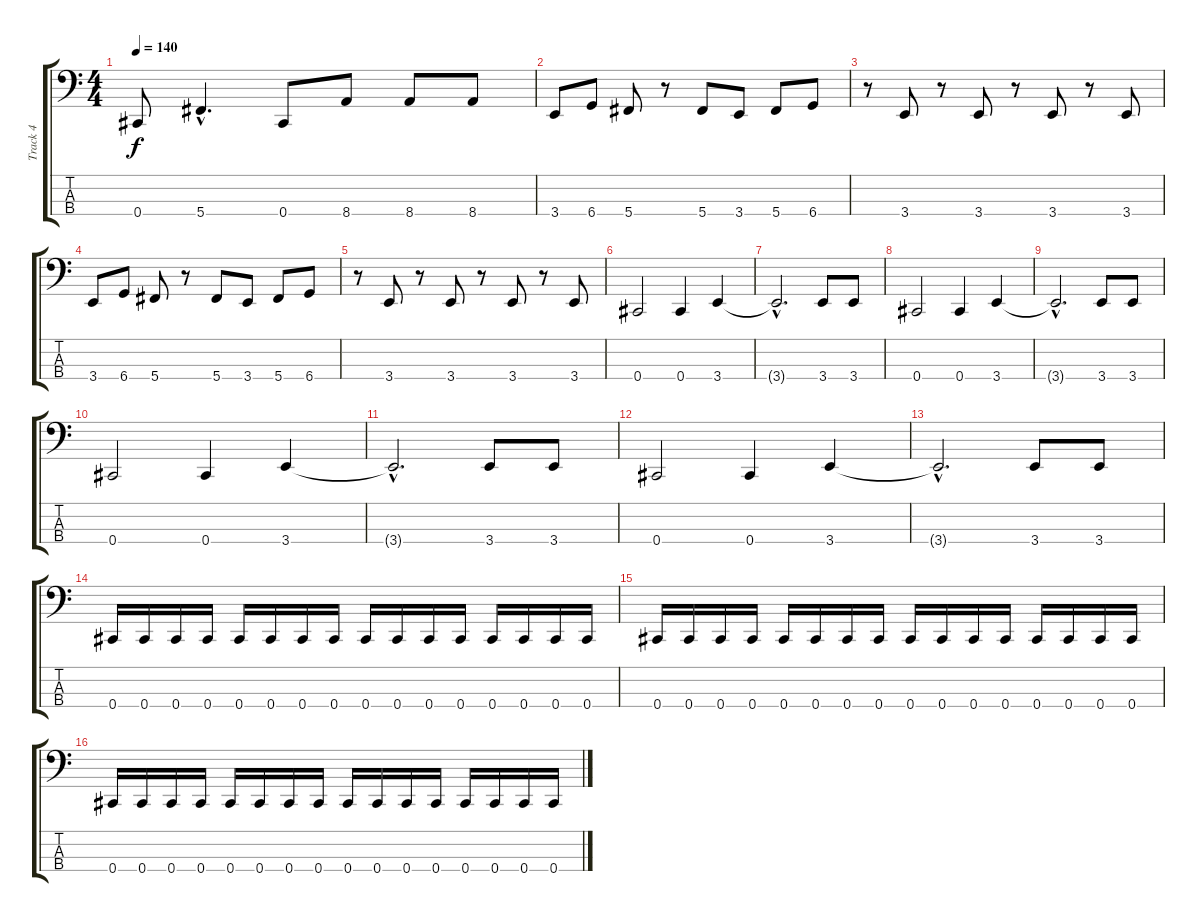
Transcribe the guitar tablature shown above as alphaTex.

\track ("Track 4" "Track 4") {instrument electricbassfinger}
\staff {score tabs}
\tuning (Gb2 Db2 Ab1 Db1) {hide}
\ts (4 4)
\tempo 140
\clef f4
\ks c
0.4{t}.8{dy f} 5.4{hac}.4{d} 0.4.8 8.4.8 8.4.8 8.4.8 |
3.4.8 6.4.8 5.4.8 r.8 5.4.8 3.4.8 5.4.8 6.4.8 |
r.8 3.4.8 r.8 3.4.8 r.8 3.4.8 r.8 3.4.8 |
3.4.8 6.4.8 5.4.8 r.8 5.4.8 3.4.8 5.4.8 6.4.8 |
r.8 3.4.8 r.8 3.4.8 r.8 3.4.8 r.8 3.4.8 |
0.4.2 0.4.4 3.4.4 |
3.4{hac t}.2{d} 3.4.8 3.4.8 |
0.4.2 0.4.4 3.4.4 |
3.4{hac t}.2{d} 3.4.8 3.4.8 |
0.4.2 0.4.4 3.4.4 |
3.4{hac t}.2{d} 3.4.8 3.4.8 |
0.4.2 0.4.4 3.4.4 |
3.4{hac t}.2{d} 3.4.8 3.4.8 |
0.4.16 0.4.16 0.4.16 0.4.16 0.4.16 0.4.16 0.4.16 0.4.16 0.4.16 0.4.16 0.4.16 0.4.16 0.4.16 0.4.16 0.4.16 0.4.16 |
0.4.16 0.4.16 0.4.16 0.4.16 0.4.16 0.4.16 0.4.16 0.4.16 0.4.16 0.4.16 0.4.16 0.4.16 0.4.16 0.4.16 0.4.16 0.4.16 |
0.4.16 0.4.16 0.4.16 0.4.16 0.4.16 0.4.16 0.4.16 0.4.16 0.4.16 0.4.16 0.4.16 0.4.16 0.4.16 0.4.16 0.4.16 0.4.16
